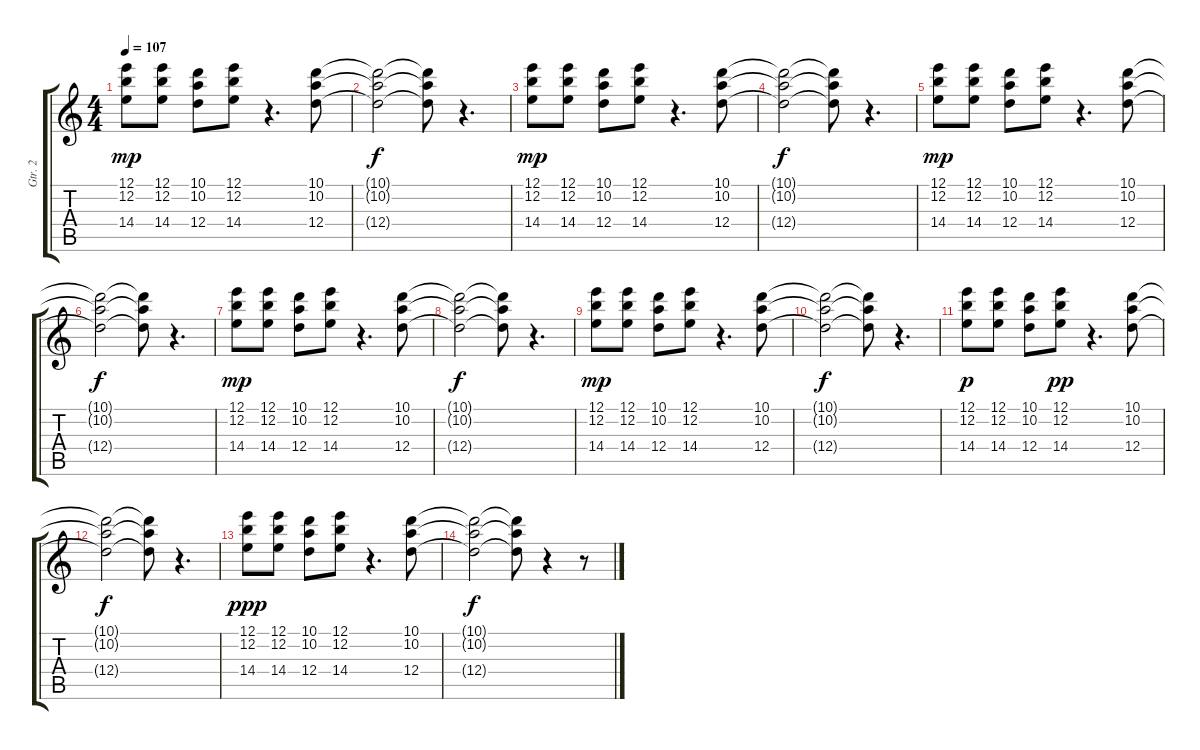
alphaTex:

\track ("Gtr. 2" "Gtr. 2") {instrument electricguitarclean}
\staff {score tabs}
\tuning (E4 B3 G3 D3 A2 E2) {hide}
\ts (4 4)
\tempo 107
\clef g2
\ks c
(12.1 12.2 14.4).8{dy mp} (12.1 12.2 14.4).8 (10.1 10.2 12.4).8 (12.1 12.2 14.4).8 r.4{d} (10.1 10.2 12.4).8 |
(10.1{t} 10.2{t} 12.4{t}).2{dy f} (10.1{t} 10.2{t} 12.4{t}).8 r.4{d} |
(12.1 12.2 14.4).8{dy mp} (12.1 12.2 14.4).8 (10.1 10.2 12.4).8 (12.1 12.2 14.4).8 r.4{d} (10.1 10.2 12.4).8 |
(10.1{t} 10.2{t} 12.4{t}).2{dy f} (10.1{t} 10.2{t} 12.4{t}).8 r.4{d} |
(12.1 12.2 14.4).8{dy mp} (12.1 12.2 14.4).8 (10.1 10.2 12.4).8 (12.1 12.2 14.4).8 r.4{d} (10.1 10.2 12.4).8 |
(10.1{t} 10.2{t} 12.4{t}).2{dy f} (10.1{t} 10.2{t} 12.4{t}).8 r.4{d} |
(12.1 12.2 14.4).8{dy mp} (12.1 12.2 14.4).8 (10.1 10.2 12.4).8 (12.1 12.2 14.4).8 r.4{d} (10.1 10.2 12.4).8 |
(10.1{t} 10.2{t} 12.4{t}).2{dy f} (10.1{t} 10.2{t} 12.4{t}).8 r.4{d} |
(12.1 12.2 14.4).8{dy mp} (12.1 12.2 14.4).8 (10.1 10.2 12.4).8 (12.1 12.2 14.4).8 r.4{d} (10.1 10.2 12.4).8 |
(10.1{t} 10.2{t} 12.4{t}).2{dy f} (10.1{t} 10.2{t} 12.4{t}).8 r.4{d} |
(12.1 12.2 14.4).8{dy p} (12.1 12.2 14.4).8 (10.1 10.2 12.4).8 (12.1 12.2 14.4).8{dy pp} r.4{d} (10.1 10.2 12.4).8 |
(10.1{t} 10.2{t} 12.4{t}).2{dy f} (10.1{t} 10.2{t} 12.4{t}).8 r.4{d} |
(12.1 12.2 14.4).8{dy ppp} (12.1 12.2 14.4).8 (10.1 10.2 12.4).8 (12.1 12.2 14.4).8 r.4{d} (10.1 10.2 12.4).8 |
(10.1{t} 10.2{t} 12.4{t}).2{dy f} (10.1{t} 10.2{t} 12.4{t}).8 r.4 r.8
